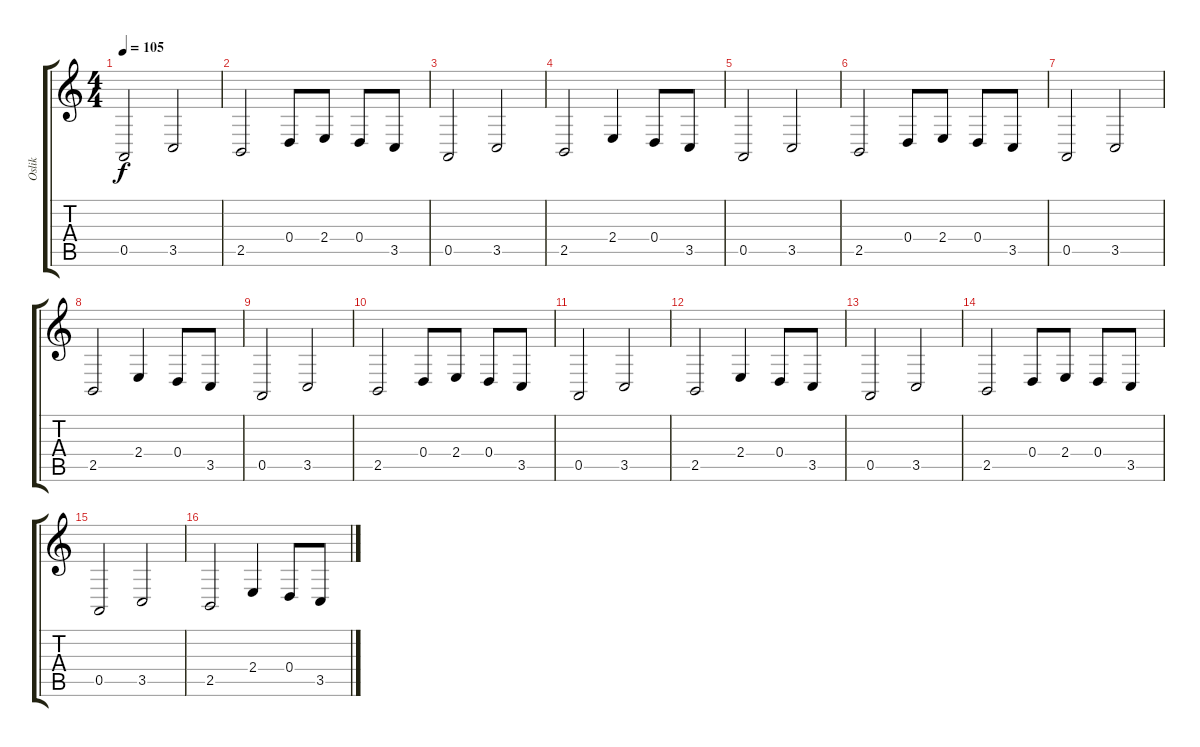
\track ("Oslik" "Oslik") {instrument percussiveorgan}
\staff {score tabs}
\tuning (E4 B3 G3 D3 A2 E2) {hide}
\ts (4 4)
\tempo 105
\clef g2
\ks c
0.5.2{dy f instrument percussiveorgan} 3.5.2 |
2.5.2 0.4.8 2.4.8 0.4.8 3.5.8 |
0.5.2 3.5.2 |
2.5.2 2.4.4 0.4.8 3.5.8 |
0.5.2 3.5.2 |
2.5.2 0.4.8 2.4.8 0.4.8 3.5.8 |
0.5.2 3.5.2 |
2.5.2 2.4.4 0.4.8 3.5.8 |
0.5.2 3.5.2 |
2.5.2 0.4.8 2.4.8 0.4.8 3.5.8 |
0.5.2 3.5.2 |
2.5.2 2.4.4 0.4.8 3.5.8 |
0.5.2 3.5.2 |
2.5.2 0.4.8 2.4.8 0.4.8 3.5.8 |
0.5.2 3.5.2 |
2.5.2 2.4.4 0.4.8 3.5.8
